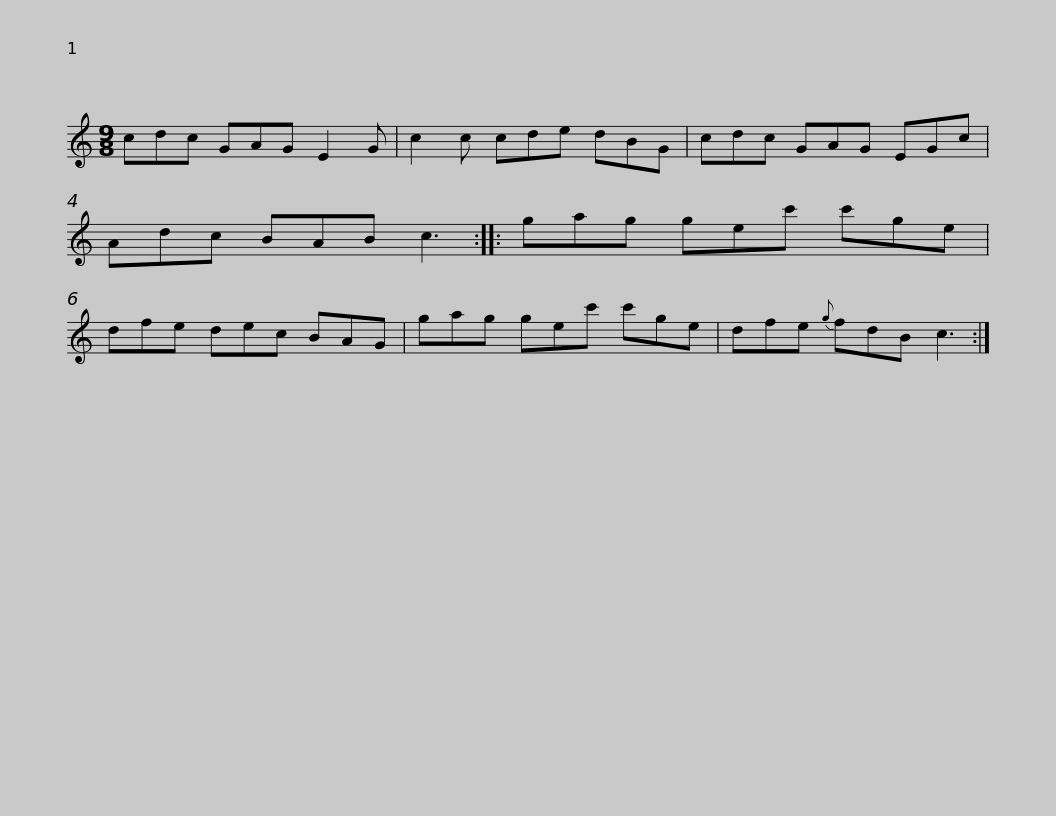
X:1
L:1/8
M:9/8
I:linebreak $
K:C
V:1 treble
V:1
 cdc GAG E2 G | c2 c cde dBG | cdc GAG EGc | Adc BAB c3 :: gag gec' c'ge |$ %5
 dfe dec BAG | gag gec' c'ge | dfe{g} fdB c3 :| %8
